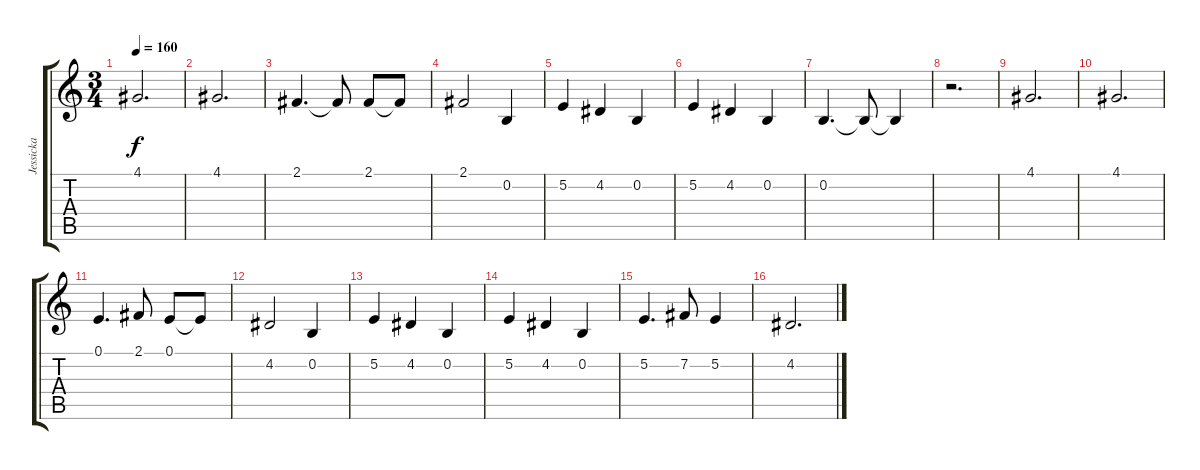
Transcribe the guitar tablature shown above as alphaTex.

\track ("Jessicka" "Jessicka") {instrument choiraahs}
\staff {score tabs}
\tuning (E4 B3 G3 D3 A2 E2) {hide}
\ts (3 4)
\tempo 160
\clef g2
\ks c
4.1.2{d dy f} |
4.1.2{d} |
2.1.4{d} 2.1{t}.8 2.1.8 2.1{t}.8 |
2.1.2 0.2.4 |
5.2.4 4.2.4 0.2.4 |
5.2.4 4.2.4 0.2.4 |
0.2.4{d} 0.2{t}.8 0.2{t}.4 |
r.2{d} |
4.1.2{d} |
4.1.2{d} |
0.1.4{d} 2.1.8 0.1.8 0.1{t}.8 |
4.2.2 0.2.4 |
5.2.4 4.2.4 0.2.4 |
5.2.4 4.2.4 0.2.4 |
5.2.4{d} 7.2.8 5.2.4 |
4.2.2{d}
